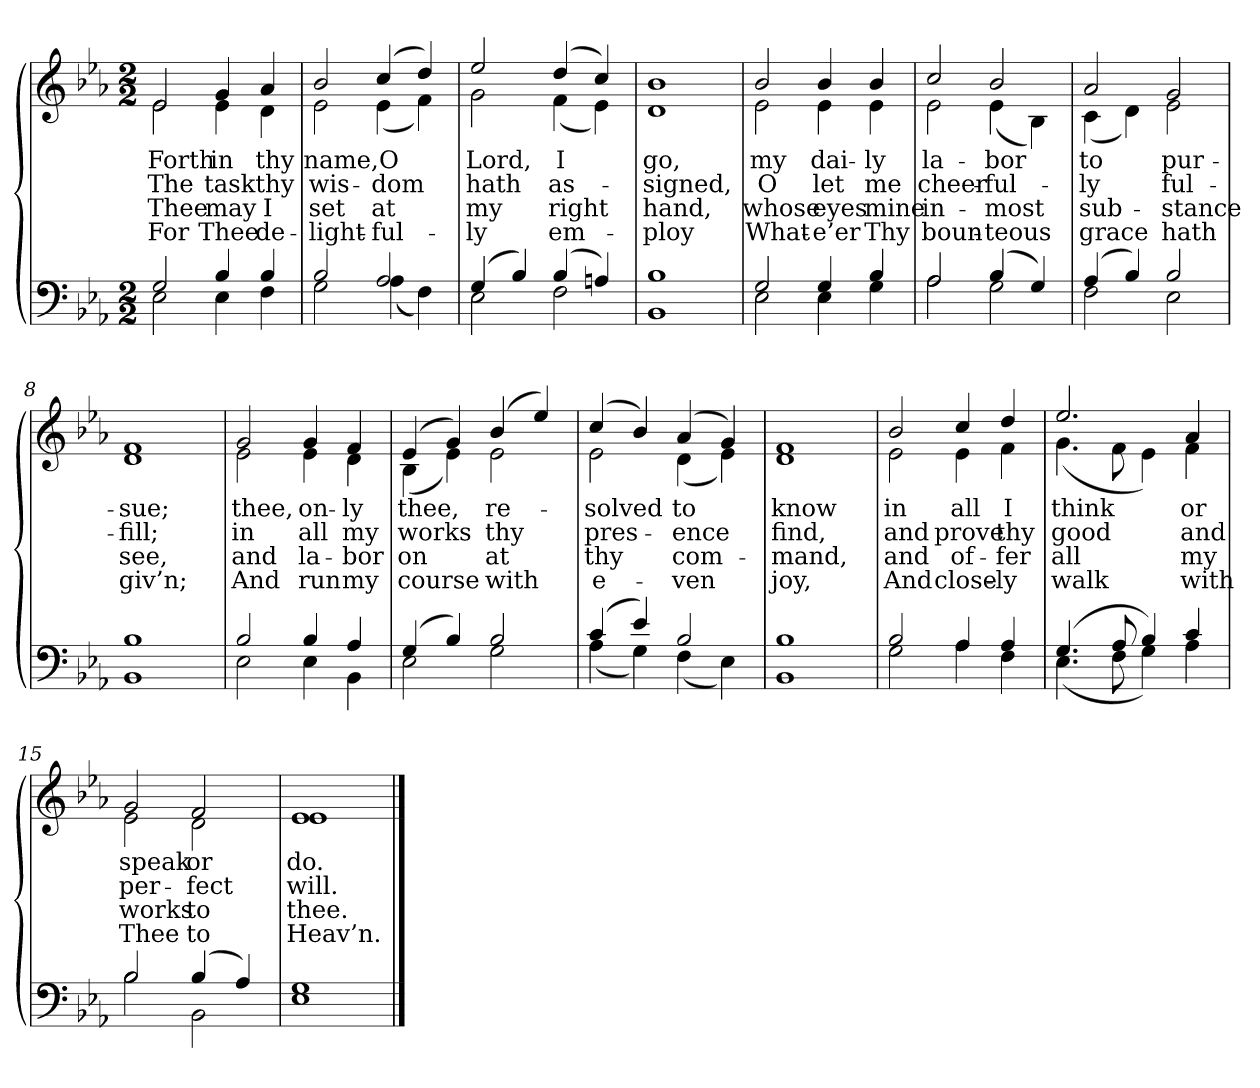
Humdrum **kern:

**kern	**kern	**text	**text	**text	**text
*part2	*part1	*part1	*part1	*part1	*part1
*staff2	*staff1	*staff1	*staff1	*staff1	*staff1
*clefF4	*clefG2	*	*	*	*
*k[b-e-a-]	*k[b-e-a-]	*	*	*	*
*M2/2	*M2/2	*	*	*	*
=1	=1	=1	=1	=1	=1
*^	*	*	*	*	*
!	!	!LO:TX:b:i:t=Verse	!	!	!	!
!	!	!	!LO:LY:b	!LO:LY:b	!LO:LY:b	!LO:LY:b
*	*	*^	*	*	*	*
2G/	2E-\	2e-/	2e-\	Forth	The	Thee	For
!	!	!	!	!LO:LY:b	!LO:LY:b	!LO:LY:b	!LO:LY:b
4B-/	4E-\	4g/	4e-\	in	task	may	Thee
!	!	!	!	!LO:LY:b	!LO:LY:b	!LO:LY:b	!LO:LY:b
4B-/	4F\	4a-/	4d\	thy	thy	I	de-
=2	=2	=2	=2	=2	=2	=2	=2
!	!	!	!	!LO:LY:b	!LO:LY:b	!LO:LY:b	!LO:LY:b
2B-/	2G\	2b-/	2e-\	name,	wis-	set	-light-
!	!	!	!	!LO:LY:b	!LO:LY:b	!LO:LY:b	!LO:LY:b
2A-/	(<4A-\	(>4cc/	(<4e-\	O	-dom	at	-ful-
.	4F\)	4dd/)	4f\)	.	.	.	.
=3	=3	=3	=3	=3	=3	=3	=3
!	!	!	!	!LO:LY:b	!LO:LY:b	!LO:LY:b	!LO:LY:b
(>4G/	2E-\	2ee-/	2g\	Lord,	hath	my	-ly
4B-/)	.	.	.	.	.	.	.
!	!	!	!	!LO:LY:b	!LO:LY:b	!LO:LY:b	!LO:LY:b
(>4B-/	2F\	(>4dd/	(<4f\	I	as-	right	em-
4An/)	.	4cc/)	4e-\)	.	.	.	.
=4	=4	=4	=4	=4	=4	=4	=4
!	!	!	!	!LO:LY:b	!LO:LY:b	!LO:LY:b	!LO:LY:b
1B-	1BB-	1b-	1d	go,	-signed,	hand,	-ploy
!!LO:LB:g=z	!!
=5	=5	=5	=5	=5	=5	=5	=5
!	!	!	!	!LO:LY:b	!LO:LY:b	!LO:LY:b	!LO:LY:b
2G/	2E-\	2b-/	2e-\	my	O	whose	What-
!	!	!	!	!LO:LY:b	!LO:LY:b	!LO:LY:b	!LO:LY:b
4G/	4E-\	4b-/	4e-\	dai-	let	eyes	-e’er
!	!	!	!	!LO:LY:b	!LO:LY:b	!LO:LY:b	!LO:LY:b
4B-/	4G\	4b-/	4e-\	-ly	me	mine	Thy
=6	=6	=6	=6	=6	=6	=6	=6
!	!	!	!	!LO:LY:b	!LO:LY:b	!LO:LY:b	!LO:LY:b
2A-/	2A-\	2cc/	2e-\	la-	cheer-	in-	boun-
!	!	!	!	!LO:LY:b	!LO:LY:b	!LO:LY:b	!LO:LY:b
(>4B-/	2G\	2b-/	(<4e-\	-bor	-ful-	-most	-teous
4G/)	.	.	4B-\)	.	.	.	.
=7	=7	=7	=7	=7	=7	=7	=7
!	!	!	!	!LO:LY:b	!LO:LY:b	!LO:LY:b	!LO:LY:b
(>4A-/	2F\	2a-/	(<4c\	to	-ly	sub-	grace
4B-/)	.	.	4d\)	.	.	.	.
!	!	!	!	!LO:LY:b	!LO:LY:b	!LO:LY:b	!LO:LY:b
2B-/	2E-\	2g/	2e-\	pur-	ful-	-stance	hath
=8	=8	=8	=8	=8	=8	=8	=8
!	!	!	!	!LO:LY:b	!LO:LY:b	!LO:LY:b	!LO:LY:b
1B-	1BB-	1f	1d	-sue;	-fill;	see,	giv’n;
!!LO:LB:g=z	!!
=9	=9	=9	=9	=9	=9	=9	=9
!	!	!	!	!LO:LY:b	!LO:LY:b	!LO:LY:b	!LO:LY:b
2B-/	2E-\	2g/	2e-\	thee,	in	and	And
!	!	!	!	!LO:LY:b	!LO:LY:b	!LO:LY:b	!LO:LY:b
4B-/	4E-\	4g/	4e-\	on-	all	la-	run
!	!	!	!	!LO:LY:b	!LO:LY:b	!LO:LY:b	!LO:LY:b
4A-/	4BB-\	4f/	4d\	-ly	my	-bor	my
=10	=10	=10	=10	=10	=10	=10	=10
!	!	!	!	!LO:LY:b	!LO:LY:b	!LO:LY:b	!LO:LY:b
(>4G/	2E-\	(>4e-/	(<4B-\	thee,	works	on	course
4B-/)	.	4g/)	4e-\)	.	.	.	.
!	!	!	!	!LO:LY:b	!LO:LY:b	!LO:LY:b	!LO:LY:b
2B-/	2G\	(>4b-/	2e-\	re-	thy	at	with
.	.	4ee-/)	.	.	.	.	.
=11	=11	=11	=11	=11	=11	=11	=11
!	!	!	!	!LO:LY:b	!LO:LY:b	!LO:LY:b	!LO:LY:b
(>4c/	(<4A-\	(>4cc/	2e-\	-solved	pres-	thy	e-
4e-/)	4G\)	4b-/)	.	.	.	.	.
!	!	!	!	!LO:LY:b	!LO:LY:b	!LO:LY:b	!LO:LY:b
2B-/	(<4F\	(>4a-/	(<4d\	to	-ence	com-	-ven
.	4E-\)	4g/)	4e-\)	.	.	.	.
=12	=12	=12	=12	=12	=12	=12	=12
!	!	!	!	!LO:LY:b	!LO:LY:b	!LO:LY:b	!LO:LY:b
1B-	1BB-	1f	1d	know	find,	-mand,	joy,
!!LO:LB:g=z	!!
=13	=13	=13	=13	=13	=13	=13	=13
!	!	!	!	!LO:LY:b	!LO:LY:b	!LO:LY:b	!LO:LY:b
2B-/	2G\	2b-/	2e-\	in	and	and	And
!	!	!	!	!LO:LY:b	!LO:LY:b	!LO:LY:b	!LO:LY:b
4A-/	4A-\	4cc/	4e-\	all	prove	of-	close-
!	!	!	!	!LO:LY:b	!LO:LY:b	!LO:LY:b	!LO:LY:b
4A-/	4F\	4dd/	4f\	I	thy	-fer	-ly
=14	=14	=14	=14	=14	=14	=14	=14
!	!	!	!	!LO:LY:b	!LO:LY:b	!LO:LY:b	!LO:LY:b
(>4.G/	(<4.E-\	2.ee-/	(<4.g\	think	good	all	walk
8A-/	8F\	.	8f\	.	.	.	.
4B-/)	4G\)	.	4e-\)	.	.	.	.
!	!	!	!	!LO:LY:b	!LO:LY:b	!LO:LY:b	!LO:LY:b
4c/	4A-\	4a-/	4f\	or	and	my	with
=15	=15	=15	=15	=15	=15	=15	=15
!	!	!	!	!LO:LY:b	!LO:LY:b	!LO:LY:b	!LO:LY:b
2B-/	2B-\	2g/	2e-\	speak	per-	works	Thee
!	!	!	!	!LO:LY:b	!LO:LY:b	!LO:LY:b	!LO:LY:b
(>4B-/	2BB-\	2f/	2d\	or	-fect	to	to
4A-/)	.	.	.	.	.	.	.
=16	=16	=16	=16	=16	=16	=16	=16
!	!	!	!	!LO:LY:b	!LO:LY:b	!LO:LY:b	!LO:LY:b
1G	1E-	1e-	1e-	do.	will.	thee.	Heav’n.
*v	*v	*	*	*	*	*	*
*	*v	*v	*	*	*	*
==	==	==	==	==	==
*-	*-	*-	*-	*-	*-
